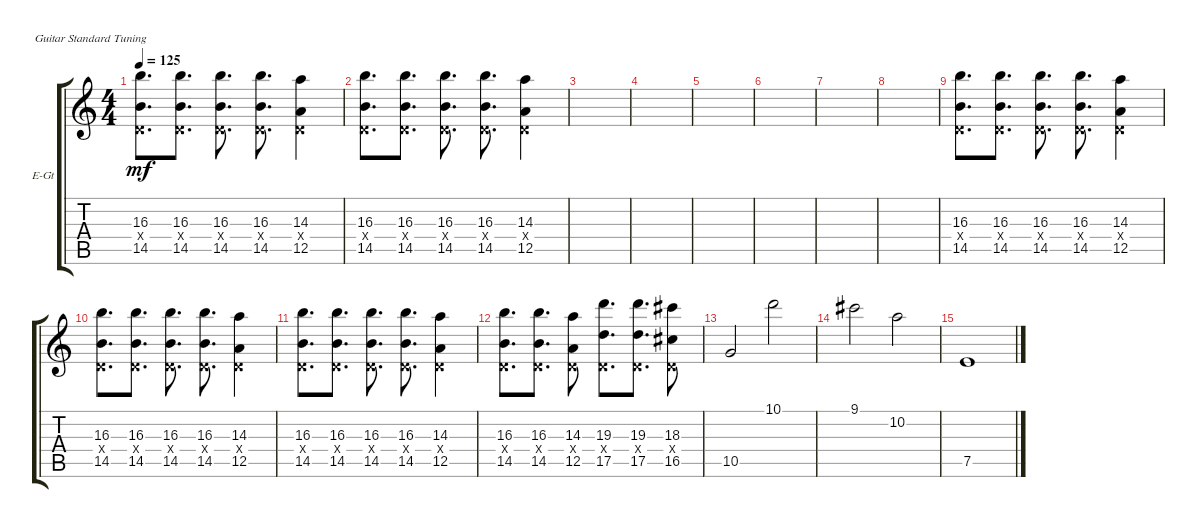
\defaultSystemsLayout 4
\bracketExtendMode groupsimilarinstruments
\firstSystemTrackNameOrientation horizontal
\otherSystemsTrackNameOrientation horizontal
\track ("Electric Guitar" "E-Gt") {instrument overdrivenguitar}
\staff {score tabs}
\tuning (E4 B3 G3 D3 A2 E2)
\ts (4 4)
\tempo 125
\clef g2
\ks c
(14.5 16.3 0.4{x}).8{d dy mf} (14.5 16.3 0.4{x}).8{d} (14.5 16.3 0.4{x}).8{d} (14.5 16.3 0.4{x}).8{d} (12.5 14.3 0.4{x}).4 |
(14.5 16.3 0.4{x}).8{d} (14.5 16.3 0.4{x}).8{d} (14.5 16.3 0.4{x}).8{d} (14.5 16.3 0.4{x}).8{d} (12.5 14.3 0.4{x}).4 |
|
|
|
|
|
|
(14.5 16.3 0.4{x}).8{d} (14.5 16.3 0.4{x}).8{d} (14.5 16.3 0.4{x}).8{d} (14.5 16.3 0.4{x}).8{d} (12.5 14.3 0.4{x}).4 |
(14.5 16.3 0.4{x}).8{d} (14.5 16.3 0.4{x}).8{d} (14.5 16.3 0.4{x}).8{d} (14.5 16.3 0.4{x}).8{d} (12.5 14.3 0.4{x}).4 |
(14.5 16.3 0.4{x}).8{d} (14.5 16.3 0.4{x}).8{d} (14.5 16.3 0.4{x}).8{d} (14.5 16.3 0.4{x}).8{d} (12.5 14.3 0.4{x}).4 |
(14.5 16.3 0.4{x}).8{d} (14.5 16.3 0.4{x}).8{d} (12.5 14.3 0.4{x}).8 (17.5 0.4{x} 19.3).8{d} (17.5 0.4{x} 19.3).8{d} (16.5 0.4{x} 18.3).8 |
10.5.2 10.1.2 |
9.1.2 10.2.2 |
7.5.1
